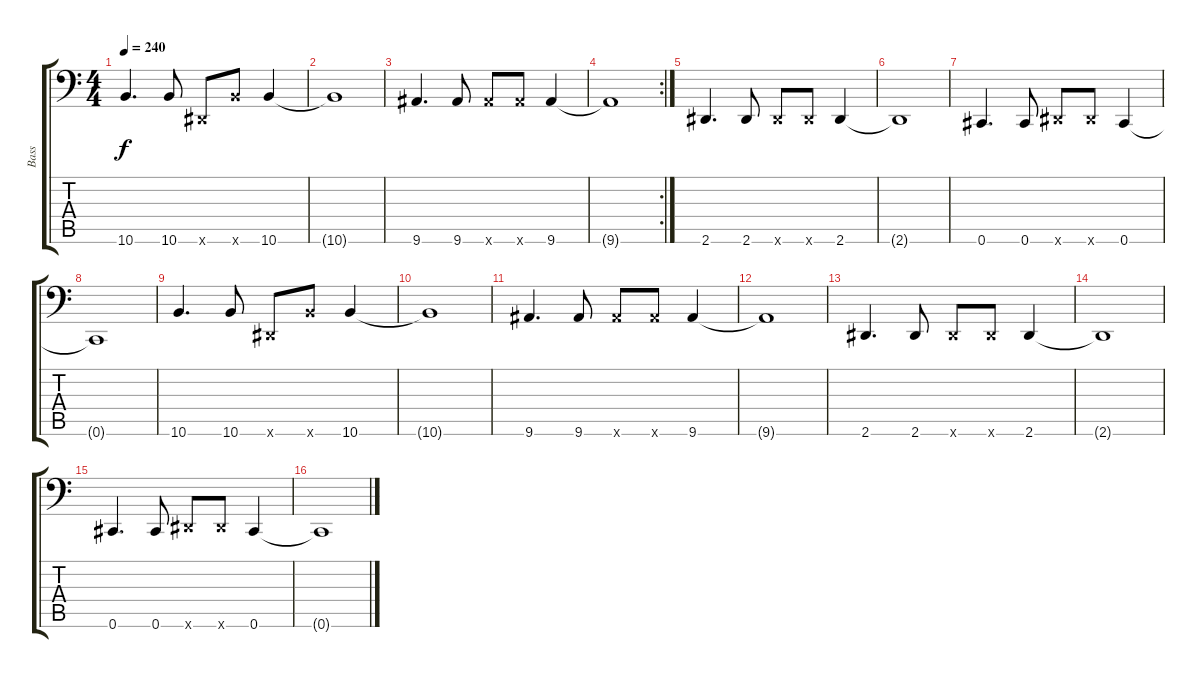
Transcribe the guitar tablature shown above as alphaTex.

\track ("Bass" "Bass") {instrument electricbasspick}
\staff {score tabs}
\tuning (Eb3 Bb2 Gb2 Db2 Ab1 Db1) {hide}
\ts (4 4)
\tempo 240
\clef f4
\ks c
10.6.4{d dy f} 10.6.8 2.6{x}.8 10.6{x}.8 10.6.4 |
10.6{t}.1 |
9.6.4{d} 9.6.8 9.6{x}.8 9.6{x}.8 9.6.4 |
\rc 2
9.6{t}.1 |
2.6.4{d} 2.6.8 2.6{x}.8 2.6{x}.8 2.6.4 |
2.6{t}.1 |
0.6.4{d} 0.6.8 2.6{x}.8 2.6{x}.8 0.6.4 |
0.6{t}.1 |
10.6.4{d} 10.6.8 2.6{x}.8 10.6{x}.8 10.6.4 |
10.6{t}.1 |
9.6.4{d} 9.6.8 9.6{x}.8 9.6{x}.8 9.6.4 |
9.6{t}.1 |
2.6.4{d} 2.6.8 2.6{x}.8 2.6{x}.8 2.6.4 |
2.6{t}.1 |
0.6.4{d} 0.6.8 2.6{x}.8 2.6{x}.8 0.6.4 |
0.6{t}.1
